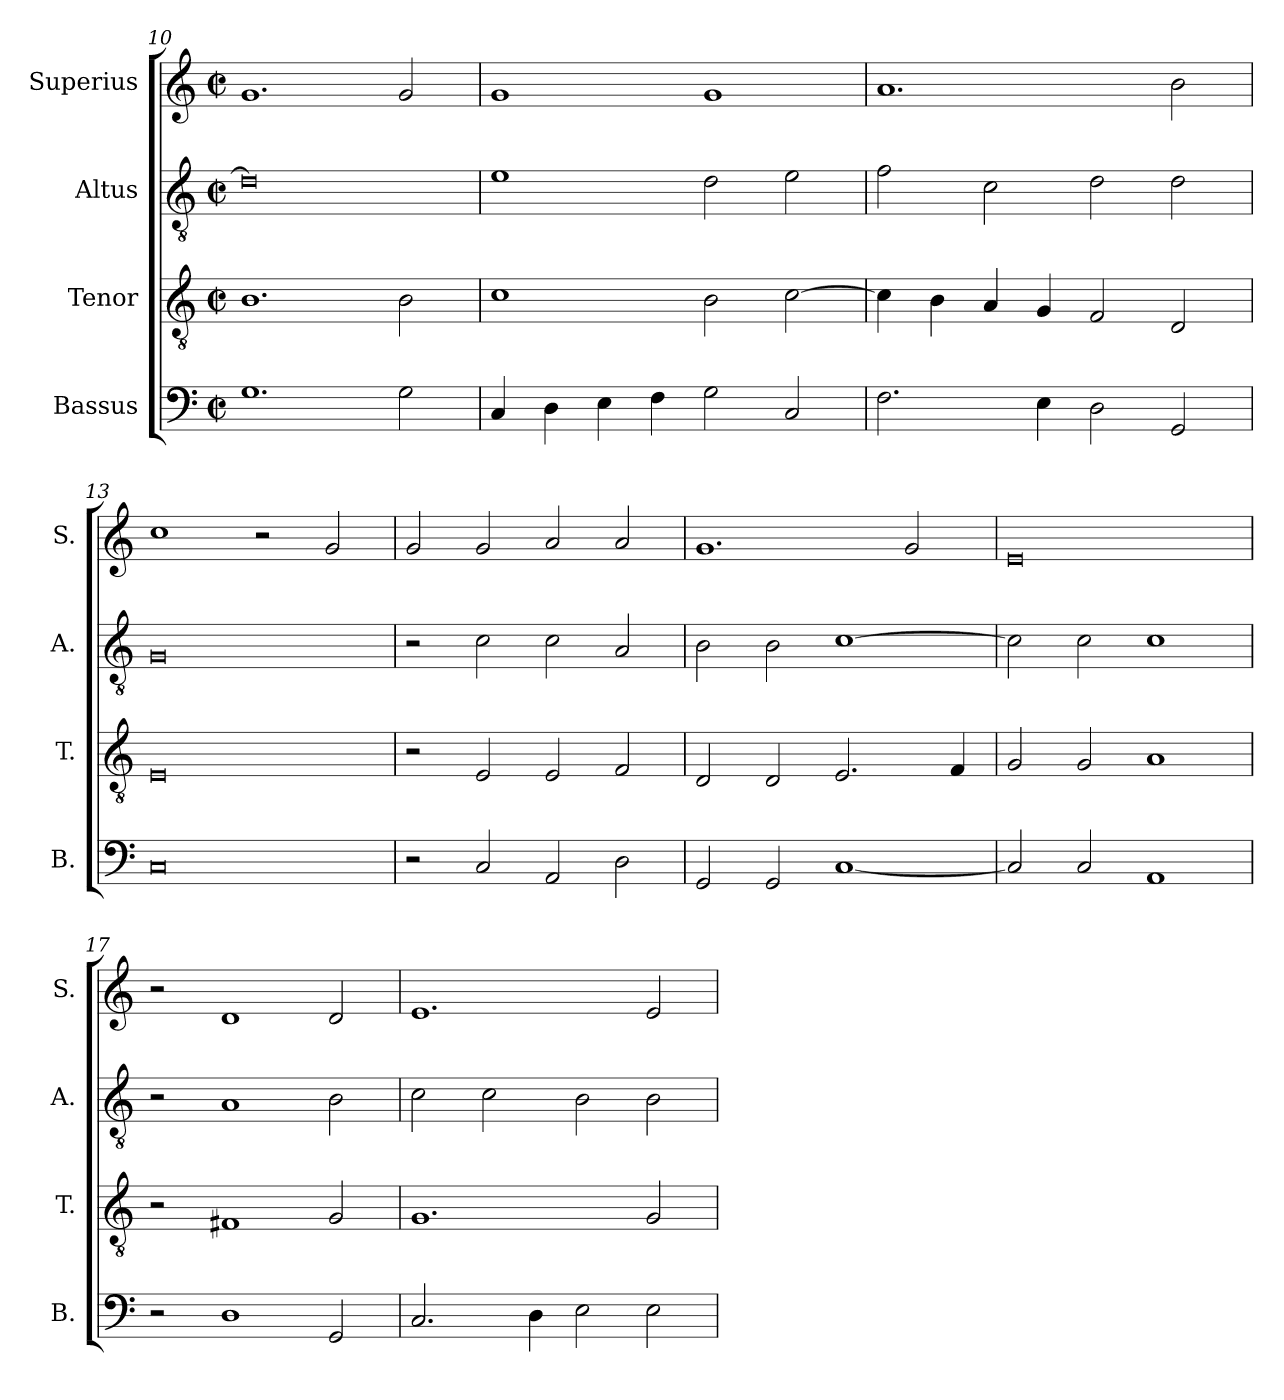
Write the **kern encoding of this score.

**kern	**kern	**kern	**kern
*part4	*part3	*part2	*part1
*staff4	*staff3	*staff2	*staff1
*I"Bassus	*I"Tenor	*I"Altus	*I"Superius
*I'B.	*I'T.	*I'A.	*I'S.
*clefF4	*clefGv2	*clefGv2	*clefG2
*	*ITrd7c12	*ITrd7c12	*
*k[]	*k[]	*k[]	*k[]
*C:	*C:	*C:	*C:
*M2/2	*M2/2	*M2/2	*M2/2
*met(c|)	*met(c|)	*met(c|)	*met(c|)
=10	=10	=10	=10
1.Gi	1.BBi	0Di]	1.gi
2Gi\	2BBi\	.	2gi/
!!LO:LB:g=z
=11	=11	=11	=11
4Ci/	1Ci	1Ei	1gi
4Di\	.	.	.
4Ei\	.	.	.
4Fi\	.	.	.
2Gi\	2BBi\	2Di\	1gi
2Ci/	[>2Ci\	2Ei\	.
=12	=12	=12	=12
2.Fi\	4Ci\]	2Fi\	1.ai
.	4BBi\	.	.
.	4AAi/	2Ci\	.
4Ei\	4GGi/	.	.
2Di\	2FFi/	2Di\	.
2GGi/	2DDi/	2Di\	2bi\
=13	=13	=13	=13
0Ci	0EEi	0GGi	1cci
.	.	.	2r
.	.	.	2gi/
=14	=14	=14	=14
2r	2r	2r	2gi/
2Ci/	2EEi/	2Ci\	2gi/
2AAi/	2EEi/	2Ci\	2ai/
2Di\	2FFi/	2AAi/	2ai/
=15	=15	=15	=15
2GGi/	2DDi/	2BBi\	1.gi
2GGi/	2DDi/	2BBi\	.
[<1Ci	2.EEi/	[>1Ci	.
.	.	.	2gi/
.	4FFi/	.	.
!!LO:PB:g=z
=16	=16	=16	=16
2Ci/]	2GGi/	2Ci\]	0ei
2Ci/	2GGi/	2Ci\	.
1AAi	1AAi	1Ci	.
=17	=17	=17	=17
2r	2r	2r	2r
1Di	1FF#Xi	1AAi	1di
2GGi/	2GGi/	2BBi\	2di/
=18	=18	=18	=18
2.Ci/	1.GGi	2Ci\	1.ei
.	.	2Ci\	.
4Di\	.	.	.
2Ei\	.	2BBi\	.
2Ei\	2GGi/	2BBi\	2ei/
=	=	=	=
*-	*-	*-	*-
